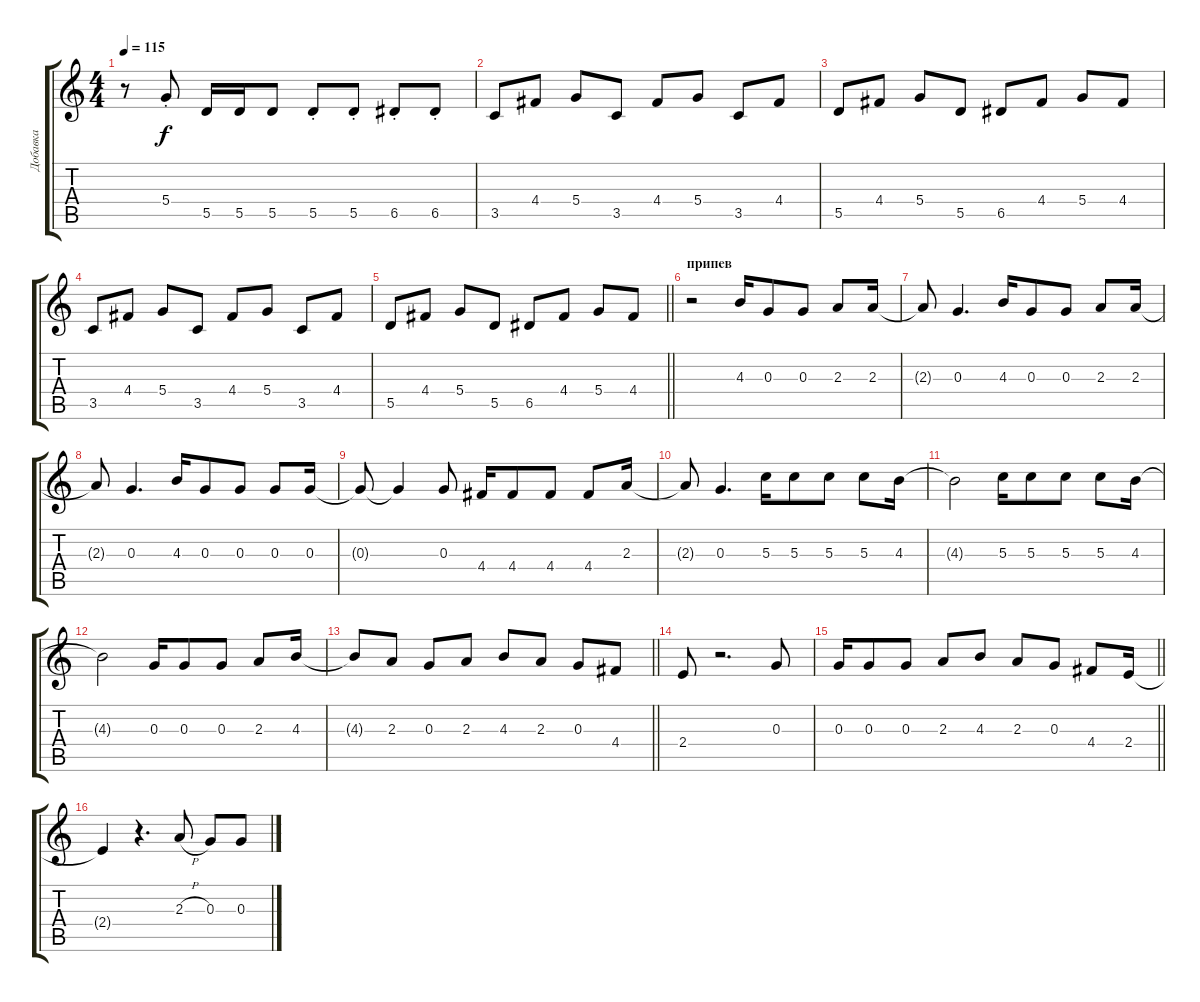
\track ("Добавка" "Добавка") {instrument acousticguitarsteel}
\staff {score tabs}
\tuning (E4 B3 G3 D3 A2 E2) {hide}
\ts (4 4)
\tempo 115
\clef g2
\ks c
r.8{dy f} 5.4{st}.8 5.5.16 5.5.16 5.5.8 5.5{st}.8 5.5{st}.8 6.5{st}.8 6.5{st}.8 |
3.5.8 4.4.8 5.4.8 3.5.8 4.4.8 5.4.8 3.5.8 4.4.8 |
5.5.8 4.4.8 5.4.8 5.5.8 6.5.8 4.4.8 5.4.8 4.4.8 |
3.5.8 4.4.8 5.4.8 3.5.8 4.4.8 5.4.8 3.5.8 4.4.8 |
\barLineRight lightlight
5.5.8 4.4.8 5.4.8 5.5.8 6.5.8 4.4.8 5.4.8 4.4.8 |
\section ("" "припев")
r.2 4.3.16 0.3.8 0.3.8 2.3.8 2.3.16 |
2.3{t}.8 0.3.4{d} 4.3.16 0.3.8 0.3.8 2.3.8 2.3.16 |
2.3{t}.8 0.3.4{d} 4.3.16 0.3.8 0.3.8 0.3.8 0.3.16 |
0.3{t}.8 0.3{t}.4 0.3.8 4.4.16 4.4.8 4.4.8 4.4.8 2.3.16 |
2.3{t}.8 0.3.4{d} 5.3.16 5.3.8 5.3.8 5.3.8 4.3.16 |
4.3{t}.2 5.3.16 5.3.8 5.3.8 5.3.8 4.3.16 |
4.3{t}.2 0.3.16 0.3.8 0.3.8 2.3.8 4.3.16 |
\barLineRight lightlight
4.3{t}.8 2.3.8 0.3.8 2.3.8 4.3.8 2.3.8 0.3.8 4.4.8 |
2.4.8 r.2{d} 0.3.8 |
\barLineRight lightlight
0.3.16 0.3.8 0.3.8 2.3.8 4.3.8 2.3.8 0.3.8 4.4.8 2.4.16 |
2.4{t}.4 r.4{d} 2.3{h}.8 0.3.8 0.3.8
